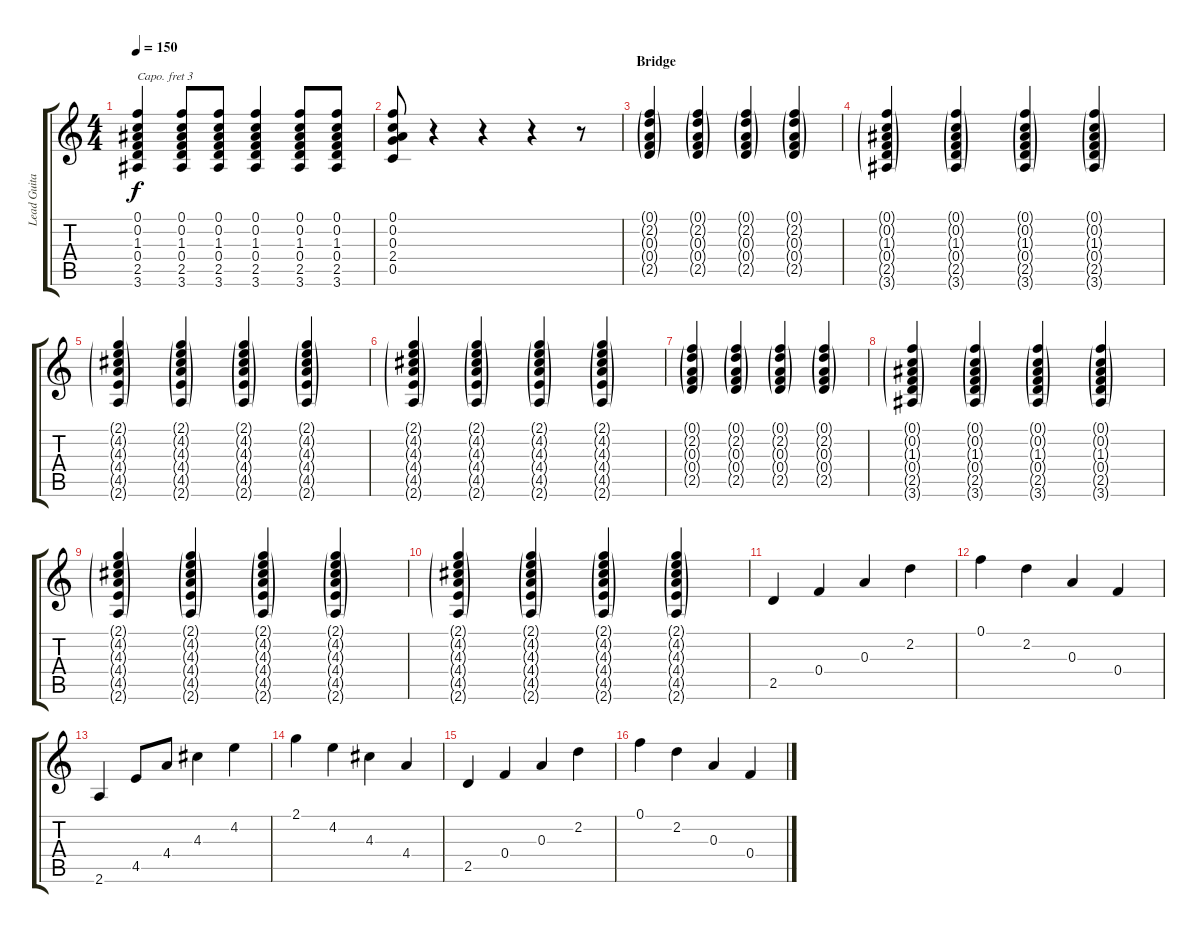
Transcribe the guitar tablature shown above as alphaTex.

\track ("Lead Guitar (Matt)" "Lead Guita") {instrument acousticguitarsteel}
\staff {score tabs}
\capo 3
\tuning (D4 A3 Gb3 D3 A2 E2) {hide}
\ts (4 4)
\tempo 150
\clef g2
\ks c
(0.1 0.2 1.3 0.4 2.5 3.6).4{dy f} (0.1 0.2 1.3 0.4 2.5 3.6).8 (0.1 0.2 1.3 0.4 2.5 3.6).8 (0.1 0.2 1.3 0.4 2.5 3.6).4 (0.1 0.2 1.3 0.4 2.5 3.6).8 (0.1 0.2 1.3 0.4 2.5 3.6).8 |
(0.1 0.2 0.3 2.4 0.5).8 r.4 r.4 r.4 r.8 |
\section ("" "Bridge")
(0.1{g} 2.2{g} 0.3{g} 0.4{g} 2.5{g}).4 (0.1{g} 2.2{g} 0.3{g} 0.4{g} 2.5{g}).4 (0.1{g} 2.2{g} 0.3{g} 0.4{g} 2.5{g}).4 (0.1{g} 2.2{g} 0.3{g} 0.4{g} 2.5{g}).4 |
(0.1{g} 0.2{g} 1.3{g} 0.4{g} 2.5{g} 3.6{g}).4 (0.1{g} 0.2{g} 1.3{g} 0.4{g} 2.5{g} 3.6{g}).4 (0.1{g} 0.2{g} 1.3{g} 0.4{g} 2.5{g} 3.6{g}).4 (0.1{g} 0.2{g} 1.3{g} 0.4{g} 2.5{g} 3.6{g}).4 |
(2.1{g} 4.2{g} 4.3{g} 4.4{g} 4.5{g} 2.6{g}).4 (2.1{g} 4.2{g} 4.3{g} 4.4{g} 4.5{g} 2.6{g}).4 (2.1{g} 4.2{g} 4.3{g} 4.4{g} 4.5{g} 2.6{g}).4 (2.1{g} 4.2{g} 4.3{g} 4.4{g} 4.5{g} 2.6{g}).4 |
(2.1{g} 4.2{g} 4.3{g} 4.4{g} 4.5{g} 2.6{g}).4 (2.1{g} 4.2{g} 4.3{g} 4.4{g} 4.5{g} 2.6{g}).4 (2.1{g} 4.2{g} 4.3{g} 4.4{g} 4.5{g} 2.6{g}).4 (2.1{g} 4.2{g} 4.3{g} 4.4{g} 4.5{g} 2.6{g}).4 |
(0.1{g} 2.2{g} 0.3{g} 0.4{g} 2.5{g}).4 (0.1{g} 2.2{g} 0.3{g} 0.4{g} 2.5{g}).4 (0.1{g} 2.2{g} 0.3{g} 0.4{g} 2.5{g}).4 (0.1{g} 2.2{g} 0.3{g} 0.4{g} 2.5{g}).4 |
(0.1{g} 0.2{g} 1.3{g} 0.4{g} 2.5{g} 3.6{g}).4 (0.1{g} 0.2{g} 1.3{g} 0.4{g} 2.5{g} 3.6{g}).4 (0.1{g} 0.2{g} 1.3{g} 0.4{g} 2.5{g} 3.6{g}).4 (0.1{g} 0.2{g} 1.3{g} 0.4{g} 2.5{g} 3.6{g}).4 |
(2.1{g} 4.2{g} 4.3{g} 4.4{g} 4.5{g} 2.6{g}).4 (2.1{g} 4.2{g} 4.3{g} 4.4{g} 4.5{g} 2.6{g}).4 (2.1{g} 4.2{g} 4.3{g} 4.4{g} 4.5{g} 2.6{g}).4 (2.1{g} 4.2{g} 4.3{g} 4.4{g} 4.5{g} 2.6{g}).4 |
(2.1{g} 4.2{g} 4.3{g} 4.4{g} 4.5{g} 2.6{g}).4 (2.1{g} 4.2{g} 4.3{g} 4.4{g} 4.5{g} 2.6{g}).4 (2.1{g} 4.2{g} 4.3{g} 4.4{g} 4.5{g} 2.6{g}).4 (2.1{g} 4.2{g} 4.3{g} 4.4{g} 4.5{g} 2.6{g}).4 |
2.5.4 0.4.4 0.3.4 2.2.4 |
0.1.4 2.2.4 0.3.4 0.4.4 |
2.6.4 4.5.8 4.4.8 4.3.4 4.2.4 |
2.1.4 4.2.4 4.3.4 4.4.4 |
2.5.4 0.4.4 0.3.4 2.2.4 |
0.1.4 2.2.4 0.3.4 0.4.4
